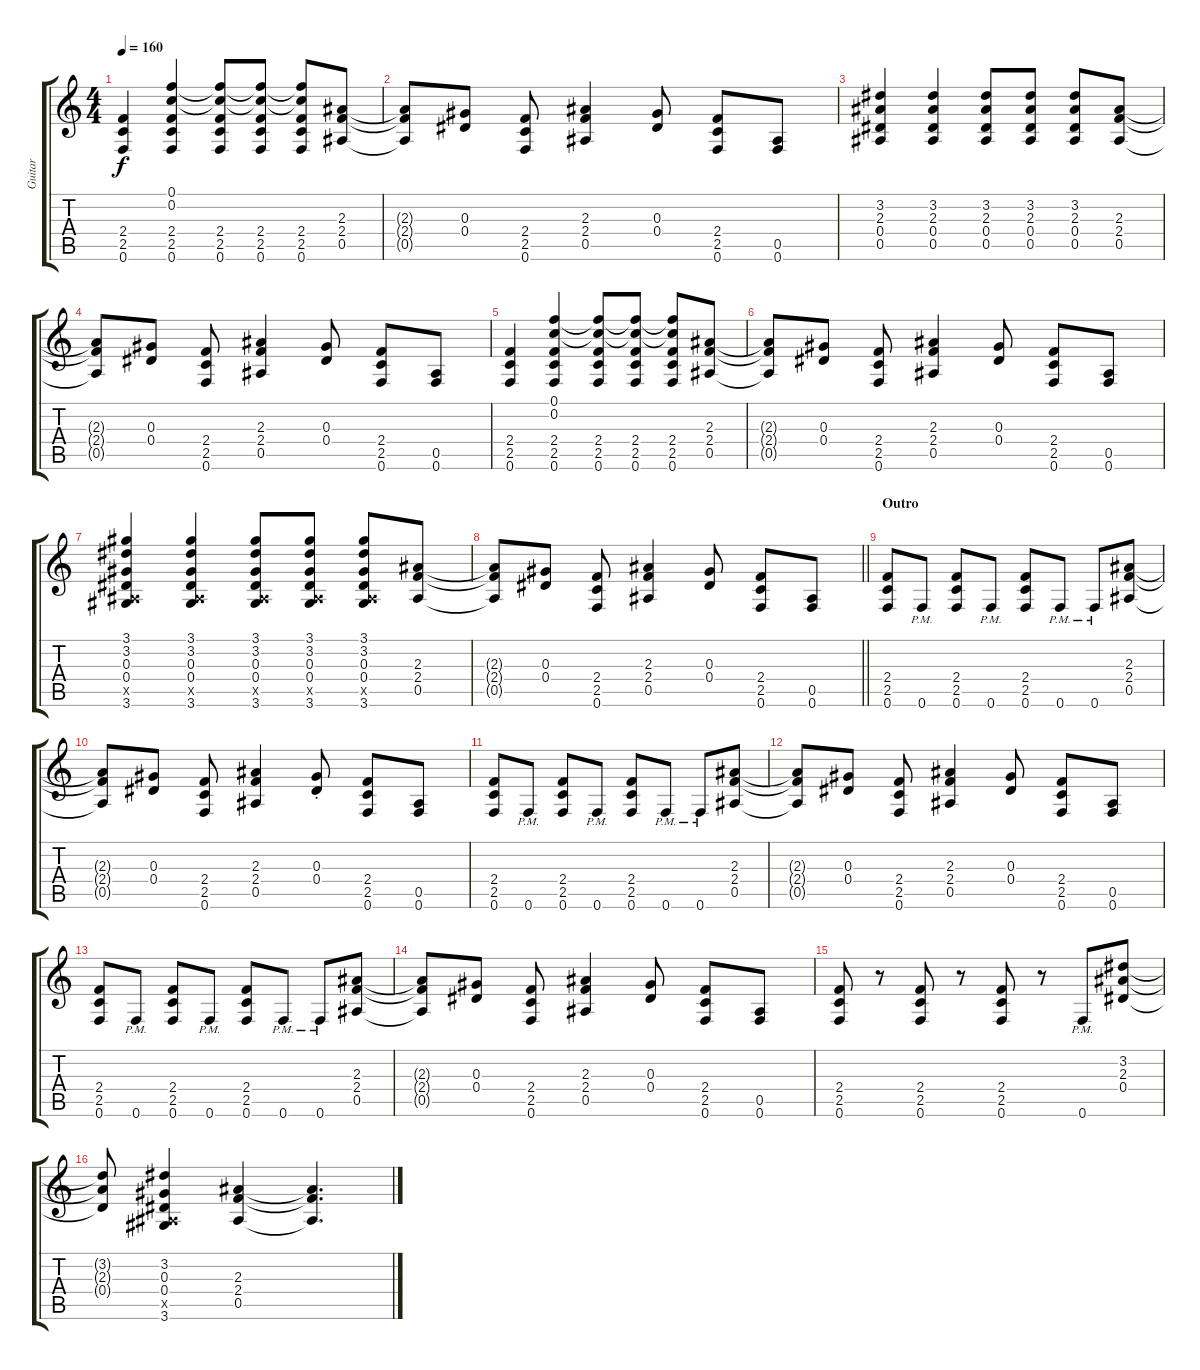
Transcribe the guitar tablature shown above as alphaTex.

\track ("Guitar" "Guitar") {instrument distortionguitar}
\staff {score tabs}
\tuning (F4 C4 Ab3 Eb3 Bb2 F2) {hide}
\ts (4 4)
\tempo 160
\clef g2
\ks c
(2.4 2.5 0.6).4{dy f} (0.1 0.2 2.4 2.5 0.6).4 (0.1{t} 0.2{t} 2.4 2.5 0.6).8 (0.1{t} 0.2{t} 2.4 2.5 0.6).8 (0.1{t} 0.2{t} 2.4 2.5 0.6).8 (2.3 2.4 0.5).8 |
(2.3{t} 2.4{t} 0.5{t}).8 (0.3 0.4).8 (2.4 2.5 0.6).8 (2.3 2.4 0.5).4 (0.3 0.4).8 (2.4 2.5 0.6).8 (0.5 0.6).8 |
(3.2 2.3 0.4 0.5).4 (3.2 2.3 0.4 0.5).4 (3.2 2.3 0.4 0.5).8 (3.2 2.3 0.4 0.5).8 (3.2 2.3 0.4 0.5).8 (2.3 2.4 0.5).8 |
(2.3{t} 2.4{t} 0.5{t}).8 (0.3 0.4).8 (2.4 2.5 0.6).8 (2.3 2.4 0.5).4 (0.3 0.4).8 (2.4 2.5 0.6).8 (0.5 0.6).8 |
(2.4 2.5 0.6).4 (0.1 0.2 2.4 2.5 0.6).4 (0.1{t} 0.2{t} 2.4 2.5 0.6).8 (0.1{t} 0.2{t} 2.4 2.5 0.6).8 (0.1{t} 0.2{t} 2.4 2.5 0.6).8 (2.3 2.4 0.5).8 |
(2.3{t} 2.4{t} 0.5{t}).8 (0.3 0.4).8 (2.4 2.5 0.6).8 (2.3 2.4 0.5).4 (0.3 0.4).8 (2.4 2.5 0.6).8 (0.5 0.6).8 |
(3.1 3.2 0.3 0.4 0.5{x} 3.6).4 (3.1 3.2 0.3 0.4 0.5{x} 3.6).4 (3.1 3.2 0.3 0.4 0.5{x} 3.6).8 (3.1 3.2 0.3 0.4 0.5{x} 3.6).8 (3.1 3.2 0.3 0.4 0.5{x} 3.6).8 (2.3 2.4 0.5).8 |
\barLineRight lightlight
(2.3{t} 2.4{t} 0.5{t}).8 (0.3 0.4).8 (2.4 2.5 0.6).8 (2.3 2.4 0.5).4 (0.3 0.4).8 (2.4 2.5 0.6).8 (0.5 0.6).8 |
\section ("" "Outro")
(2.4 2.5 0.6).8 0.6{pm}.8 (2.4 2.5 0.6).8 0.6{pm}.8 (2.4 2.5 0.6).8 0.6{pm}.8 0.6{pm}.8 (2.3 2.4 0.5).8 |
(2.3{t} 2.4{t} 0.5{t}).8 (0.3 0.4).8 (2.4 2.5 0.6).8 (2.3 2.4 0.5).4 (0.3 0.4{st}).8 (2.4 2.5 0.6).8 (0.5 0.6).8 |
(2.4 2.5 0.6).8 0.6{pm}.8 (2.4 2.5 0.6).8 0.6{pm}.8 (2.4 2.5 0.6).8 0.6{pm}.8 0.6{pm}.8 (2.3 2.4 0.5).8 |
(2.3{t} 2.4{t} 0.5{t}).8 (0.3 0.4).8 (2.4 2.5 0.6).8 (2.3 2.4 0.5).4 (0.3 0.4).8 (2.4 2.5 0.6).8 (0.5 0.6).8 |
(2.4 2.5 0.6).8 0.6{pm}.8 (2.4 2.5 0.6).8 0.6{pm}.8 (2.4 2.5 0.6).8 0.6{pm}.8 0.6{pm}.8 (2.3 2.4 0.5).8 |
(2.3{t} 2.4{t} 0.5{t}).8 (0.3 0.4).8 (2.4 2.5 0.6).8 (2.3 2.4 0.5).4 (0.3 0.4).8 (2.4 2.5 0.6).8 (0.5 0.6).8 |
(2.4 2.5 0.6).8 r.8 (2.4 2.5 0.6).8 r.8 (2.4 2.5 0.6).8 r.8 0.6{pm}.8 (3.2 2.3 0.4).8 |
(3.2{t} 2.3{t} 0.4{t}).8 (3.2 0.3 0.4 0.5{x} 3.6).4 (2.3 2.4 0.5).4 (2.3{t} 2.4{t} 0.5{t}).4{d}
